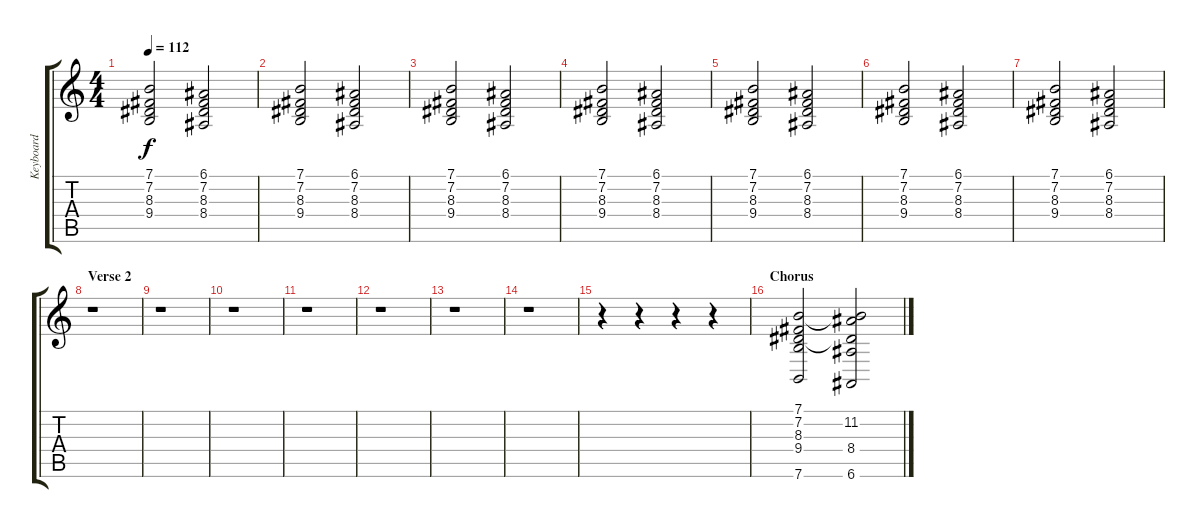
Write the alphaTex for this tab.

\track ("Keyboard" "Keyboard") {instrument pad5bowed}
\staff {score tabs}
\tuning (E4 B3 G3 D3 A2 E2) {hide}
\ts (4 4)
\tempo 112
\clef g2
\ks c
(7.1 7.2 8.3 9.4).2{dy f} (6.1 7.2 8.3 8.4).2 |
(7.1 7.2 8.3 9.4).2{volume 2} (6.1 7.2 8.3 8.4).2 |
(7.1 7.2 8.3 9.4).2 (6.1 7.2 8.3 8.4).2 |
(7.1 7.2 8.3 9.4).2{volume 9 instrument pad5bowed} (6.1 7.2 8.3 8.4).2 |
(7.1 7.2 8.3 9.4).2 (6.1 7.2 8.3 8.4).2 |
(7.1 7.2 8.3 9.4).2{volume 2} (6.1 7.2 8.3 8.4).2 |
(7.1 7.2 8.3 9.4).2 (6.1 7.2 8.3 8.4).2 |
\section ("" "Verse 2")
r.1 |
r.1 |
r.1 |
r.1 |
r.1 |
r.1 |
r.1 |
r.4 r.4 r.4 r.4 |
\section ("" "Chorus")
(7.1 7.2 8.3 9.4 7.6).2{volume 11 instrument pad3polysynth} (7.1{t} 11.2 8.3{t} 8.4 6.6).2
